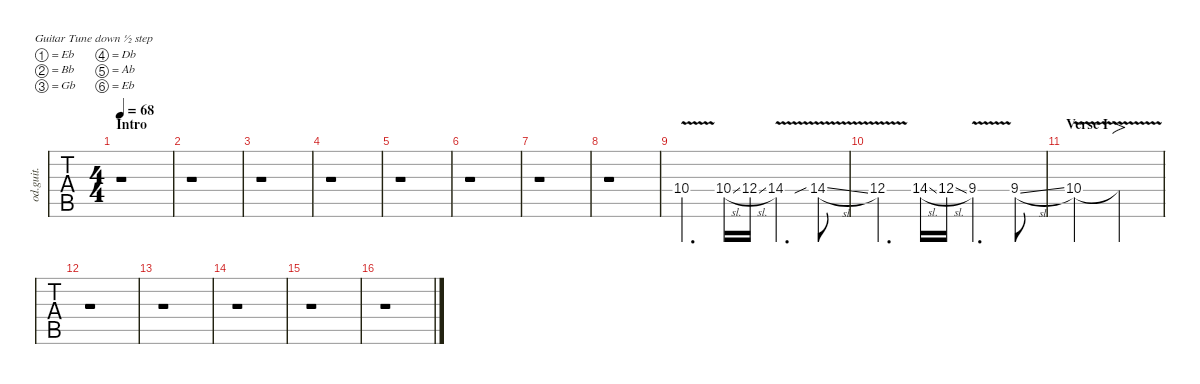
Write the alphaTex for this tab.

\defaultSystemsLayout 4
\hideDynamics
\bracketExtendMode nobrackets
\otherSystemsTrackNameOrientation horizontal
\track ("Lead Guitar 2 " "od.guit.") {defaultSystemsLayout 4 instrument overdrivenguitar}
\staff {tabs}
\tuning (Eb4 Bb3 Gb3 Db3 Ab2 Eb2)
\ts (4 4)
\section ("" "Intro")
\tempo 68
\clef g2
\ks c
r.1{dy mp instrument overdrivenguitar} |
r.1 |
r.1 |
r.1 |
r.1 |
r.1 |
r.1 |
r.1 |
10.4{v}.4{d} 10.4{sl}.16 12.4{sl acc #}.16 14.4{v acc #}.4{d} 14.4{v sib sl acc #}.8 |
12.4{v acc #}.4{d} 14.4{sl acc #}.16 12.4{sl acc #}.16 9.4{v acc #}.4{d} 9.4{sl acc #}.8 |
\section ("" "Verse I")
10.4{v}.2 10.4{v t}.2{fo} |
r.1 |
r.1 |
r.1 |
r.1 |
r.1
